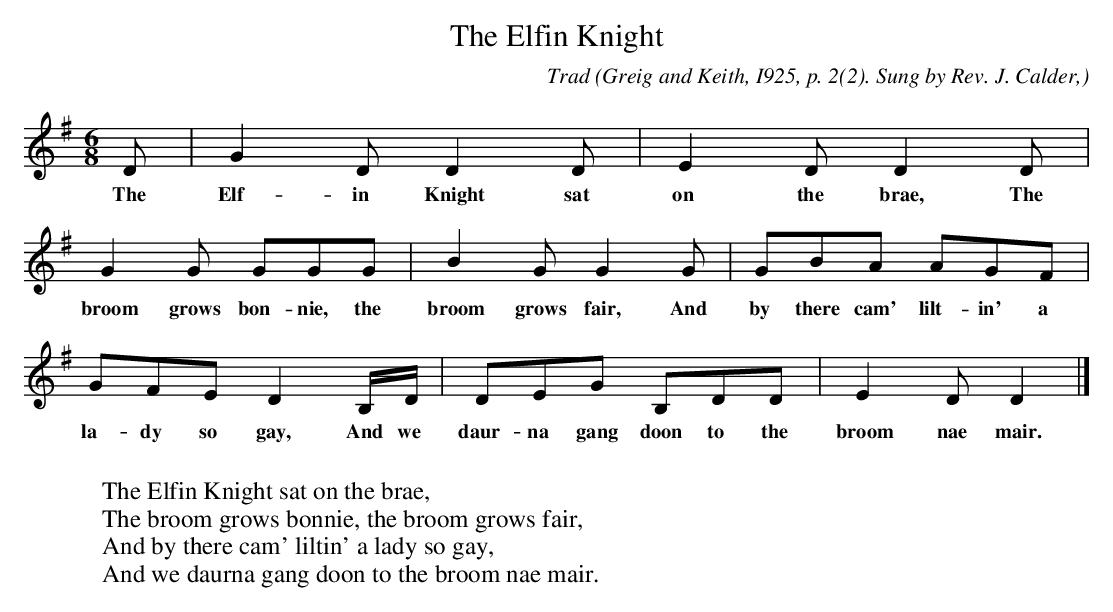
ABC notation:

X:1
T:The Elfin Knight
C:Trad
O:Greig and Keith, I925, p. 2(2). Sung by Rev. J. Calder,
O:Crimond, Aberdeenshire, I907.
May Moon" (tune, "The Dany O'") in Thomas Moore's Irish
Melodies. The words are sung by Effie Deans in The Heart of Midlothian;
it is undetermined whether they are traditional or by Scott.
M:6/8
L:1/8
K:G % Hexatonic ( -4) Lydian/Ionian (Bronson has it as I/M)
D | G2 D D2 D | E2 D D2 D |
w:The Elf-in Knight sat on the brae, The
G2 G GGG | B2 G G2 G | GBA AGF |
w:broom grows bon-nie, the broom grows fair, And by there cam' lilt-in' a
GFE D2 B,/D/ | DEG B,DD | E2 D D2 |]
w:la-dy so gay, And we daur-na gang doon to the broom nae mair.
W:
W:The Elfin Knight sat on the brae,
W:The broom grows bonnie, the broom grows fair,
W:And by there cam' liltin' a lady so gay,
W:And we daurna gang doon to the broom nae mair.
